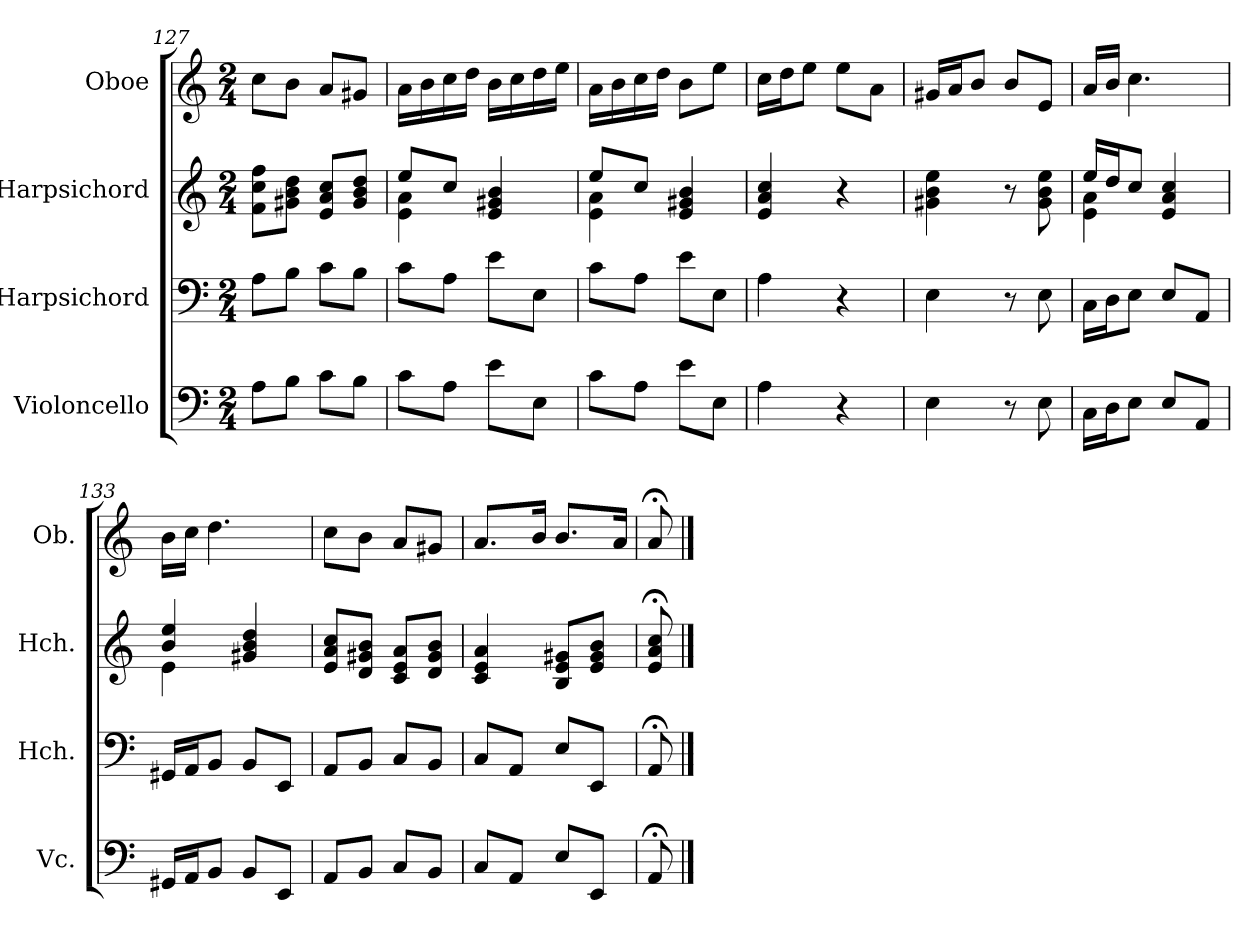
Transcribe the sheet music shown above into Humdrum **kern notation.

**kern	**kern	**kern	**kern
*part4	*part3	*part2	*part1
*staff4	*staff3	*staff2	*staff1
*I"Violoncello	*I"Harpsichord	*I"Harpsichord	*I"Oboe
*I'Vc.	*I'Hch.	*I'Hch.	*I'Ob.
*clefF4	*clefF4	*clefG2	*clefG2
*k[]	*k[]	*k[]	*k[]
*M2/4	*M2/4	*M2/4	*M2/4
=127	=127	=127	=127
8A\L	8A\L	8f\ 8cc\ 8ff\L	8cc\L
8B\J	8B\J	8g#X\ 8b\ 8dd\J	8b\J
8c\L	8c\L	8e/ 8a/ 8cc/L	8a/L
8B\J	8B\J	8g#/ 8b/ 8dd/J	8g#X/J
!!LO:LB:g=z
=128	=128	=128	=128
*	*	*^	*
8c\L	8c\L	8ee/L	4e\ 4a\	16a\LL
.	.	.	.	16b\
8A\J	8A\J	8cc/J	.	16cc\
.	.	.	.	16dd\JJ
8e\L	8e\L	4e/ 4g#X/ 4b/	4ryy	16b\LL
.	.	.	.	16cc\
8E\J	8E\J	.	.	16dd\
.	.	.	.	16ee\JJ
=129	=129	=129	=129	=129
8c\L	8c\L	8ee/L	4e\ 4a\	16a\LL
.	.	.	.	16b\
8A\J	8A\J	8cc/J	.	16cc\
.	.	.	.	16dd\JJ
8e\L	8e\L	4e/ 4g#X/ 4b/	4ryy	8b\L
8E\J	8E\J	.	.	8ee\J
*	*	*v	*v	*
=130	=130	=130	=130
4A\	4A\	4e/ 4a/ 4cc/	16cc\LL
.	.	.	16dd\J
.	.	.	8ee\J
4r	4r	4r	8ee\L
.	.	.	8a\J
=131	=131	=131	=131
4E\	4E\	4g#X\ 4b\ 4ee\	16g#X/LL
.	.	.	16a/J
.	.	.	8b/J
8r	8r	8r	8b/L
8E\	8E\	8g#\ 8b\ 8ee\	8e/J
=132	=132	=132	=132
*	*	*^	*
16C\LL	16C\LL	16ee/LL	4e\ 4a\	16a/LL
16D\J	16D\J	16dd/J	.	16b/JJ
8E\J	8E\J	8cc/J	.	4.cc\
8E/L	8E/L	4e/ 4a/ 4cc/	4ryy	.
8AA/J	8AA/J	.	.	.
=133	=133	=133	=133	=133
16GG#X/LL	16GG#X/LL	4b/ 4ee/	4e\	16b\LL
16AA/J	16AA/J	.	.	16cc\JJ
8BB/J	8BB/J	.	.	4.dd\
8BB/L	8BB/L	4g#X/ 4b/ 4dd/	4ryy	.
8EE/J	8EE/J	.	.	.
*	*	*v	*v	*
!!LO:PB:g=z
=134	=134	=134	=134
8AA/L	8AA/L	8e/ 8a/ 8cc/L	8cc\L
8BB/J	8BB/J	8d/ 8g#X/ 8b/J	8b\J
8C/L	8C/L	8c/ 8e/ 8a/L	8a/L
8BB/J	8BB/J	8d/ 8g#/ 8b/J	8g#X/J
=135	=135	=135	=135
8C/L	8C/L	4c/ 4e/ 4a/	8.a/L
8AA/J	8AA/J	.	.
.	.	.	16b/Jk
8E/L	8E/L	8B/ 8e/ 8g#X/L	8.b/L
8EE/J	8EE/J	8e/ 8g#/ 8b/J	.
.	.	.	16a/Jk
=136	=136	=136	=136
8AA;</	8AA;</	8e/;< 8a/;< 8cc/;<	8a;</
==	==	==	==
*-	*-	*-	*-
